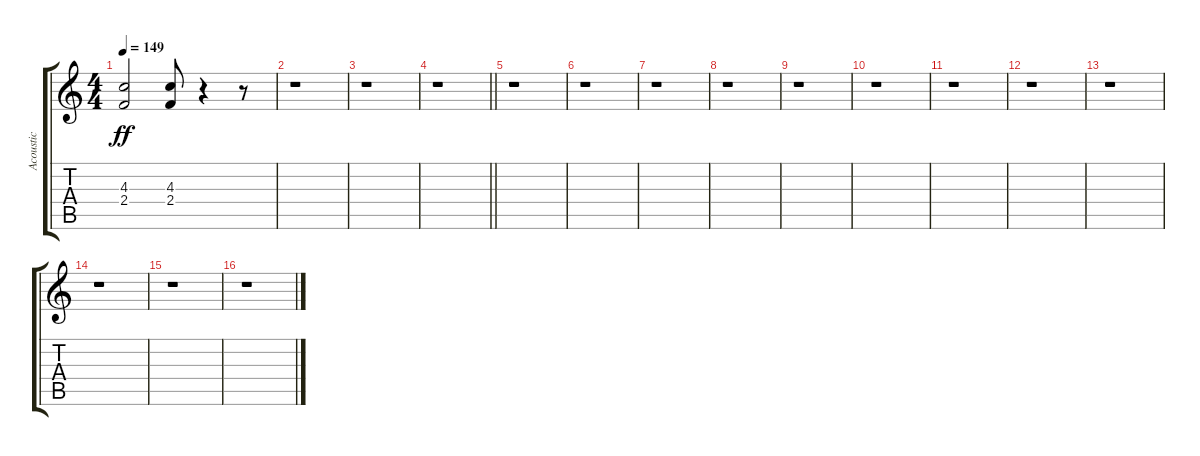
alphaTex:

\track ("Acoustic" "Acoustic") {instrument acousticguitarsteel}
\staff {score tabs}
\tuning (F4 C4 Ab3 Eb3 Bb2 F2) {hide}
\ts (4 4)
\tempo 149
\clef g2
\ks c
(4.3 2.4).2{dy ff} (4.3 2.4).8 r.4 r.8 |
r.1 |
r.1 |
\barLineRight lightlight
r.1 |
r.1 |
r.1 |
r.1 |
r.1 |
r.1 |
r.1 |
r.1 |
r.1 |
r.1 |
r.1 |
r.1 |
r.1
